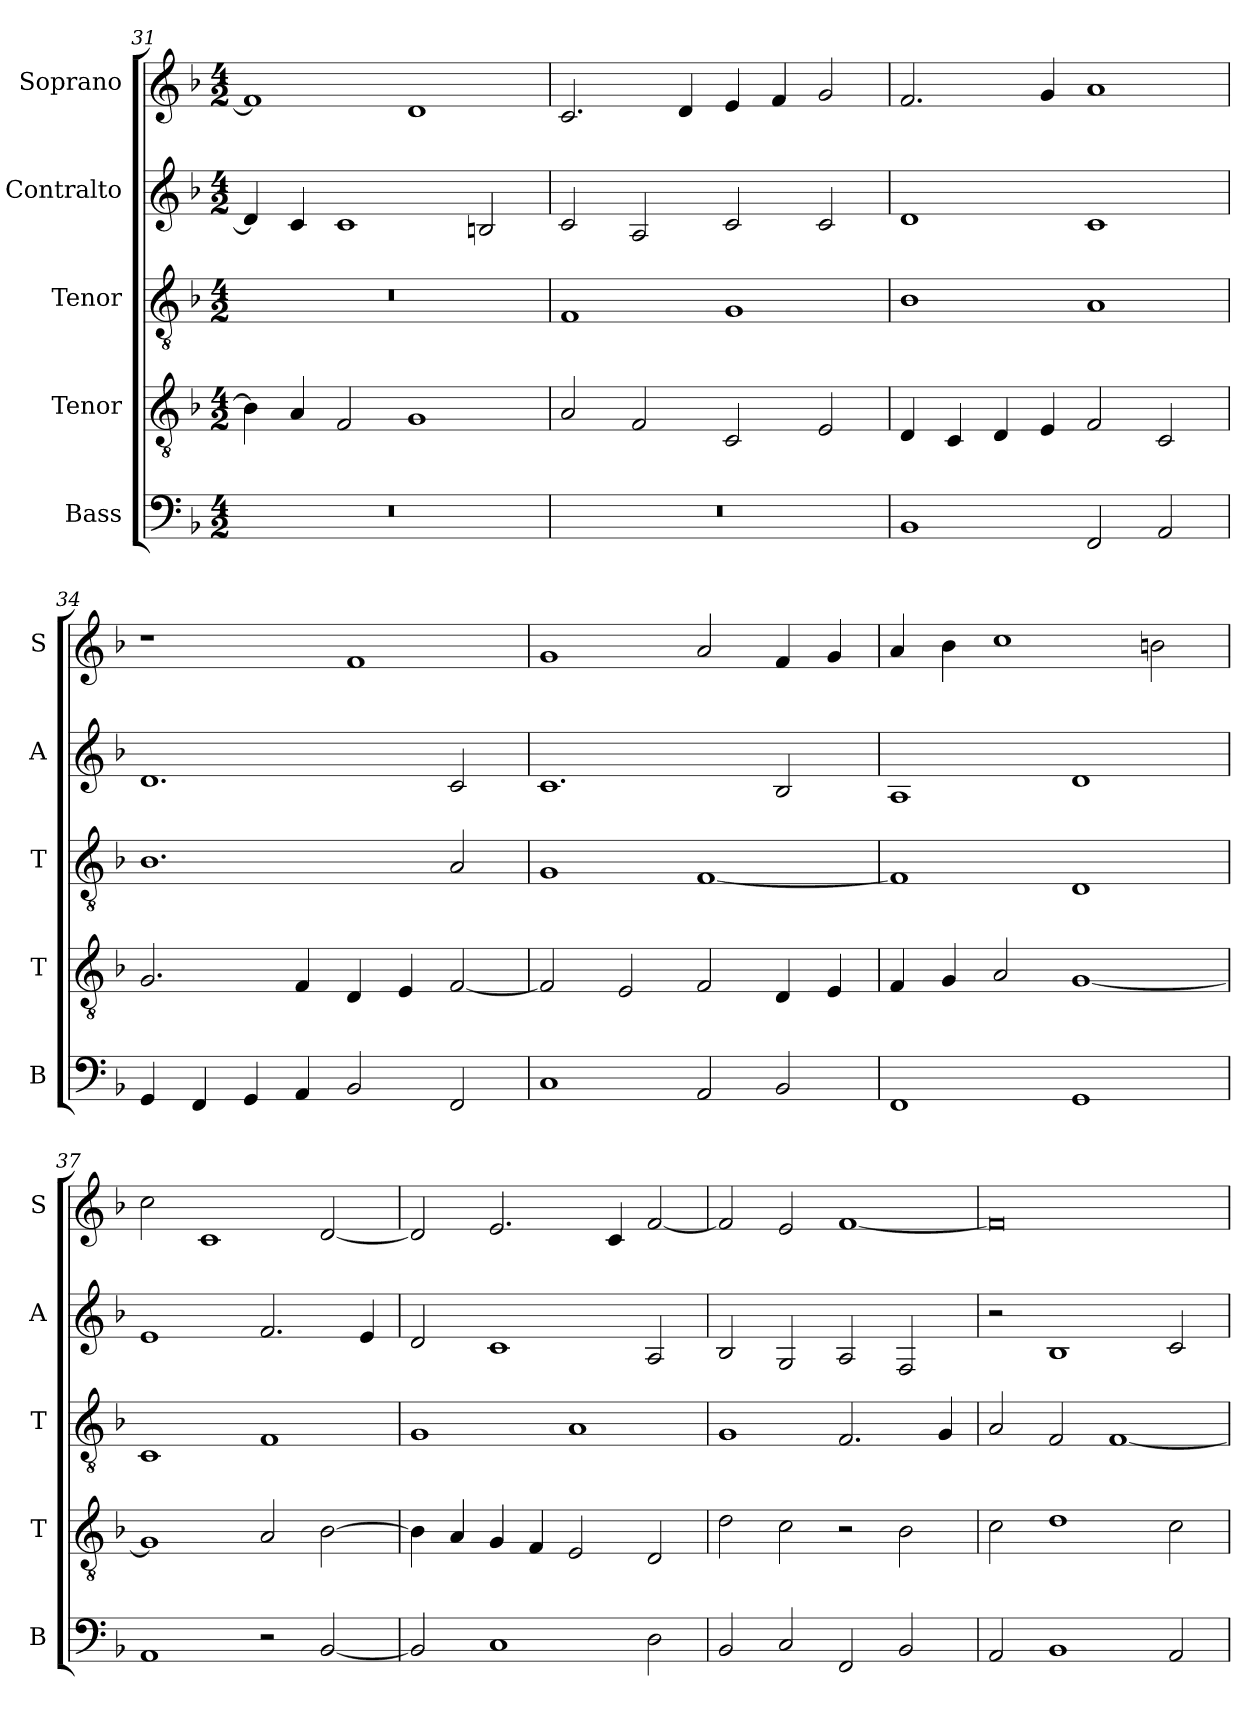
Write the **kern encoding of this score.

**kern	**kern	**kern	**kern	**kern
*part5	*part4	*part3	*part2	*part1
*staff5	*staff4	*staff3	*staff2	*staff1
*I"Bass	*I"Tenor	*I"Tenor	*I"Contralto	*I"Soprano
*I'B	*I'T	*I'T	*I'A	*I'S
*clefF4	*clefGv2	*clefGv2	*clefG2	*clefG2
*k[b-]	*k[b-]	*k[b-]	*k[b-]	*k[b-]
*F:ion	*F:ion	*F:ion	*F:ion	*F:ion
*M4/2	*M4/2	*M4/2	*M4/2	*M4/2
=31	=31	=31	=31	=31
0r	4B-]	0r	4d]	1f]
.	4A	.	4c	.
.	2F	.	1c	.
.	1G	.	.	1d
.	.	.	2Bn	.
=32	=32	=32	=32	=32
0r	2A	1F	2c	2.c
.	2F	.	2A	.
.	.	.	.	4d
.	2C	1G	2c	4e
.	.	.	.	4f
.	2E	.	2c	2g
=33	=33	=33	=33	=33
1BB-	4D	1B-	1d	2.f
.	4C	.	.	.
.	4D	.	.	.
.	4E	.	.	4g
2FF	2F	1A	1c	1a
2AA	2C	.	.	.
=34	=34	=34	=34	=34
4GG	2.G	1.B-	1.d	1r
4FF	.	.	.	.
4GG	.	.	.	.
4AA	4F	.	.	.
2BB-	4D	.	.	1f
.	4E	.	.	.
2FF	[2F	2A	2c	.
=35	=35	=35	=35	=35
1C	2F]	1G	1.c	1g
.	2E	.	.	.
2AA	2F	[1F	.	2a
2BB-	4D	.	2B-	4f
.	4E	.	.	4g
=36	=36	=36	=36	=36
1FF	4F	1F]	1A	4a
.	4G	.	.	4b-
.	2A	.	.	1cc
1GG	[1G	1D	1d	.
.	.	.	.	2bn
=37	=37	=37	=37	=37
1AA	1G]	1C	1e	2cc
.	.	.	.	1c
2r	2A	1F	2.f	.
[2BB-	[2B-	.	.	[2d
.	.	.	4e	.
=38	=38	=38	=38	=38
2BB-]	4B-]	1G	2d	2d]
.	4A	.	.	.
1C	4G	.	1c	2.e
.	4F	.	.	.
.	2E	1A	.	.
.	.	.	.	4c
2D	2D	.	2A	[2f
=39	=39	=39	=39	=39
2BB-	2d	1G	2B-	2f]
2C	2c	.	2G	2e
2FF	2r	2.F	2A	[1f
2BB-	2B-	.	2F	.
.	.	4G	.	.
=40	=40	=40	=40	=40
2AA	2c	2A	2r	0f]
1BB-	1d	2F	1B-	.
.	.	[1F	.	.
2AA	2c	.	2c	.
=	=	=	=	=
*-	*-	*-	*-	*-
